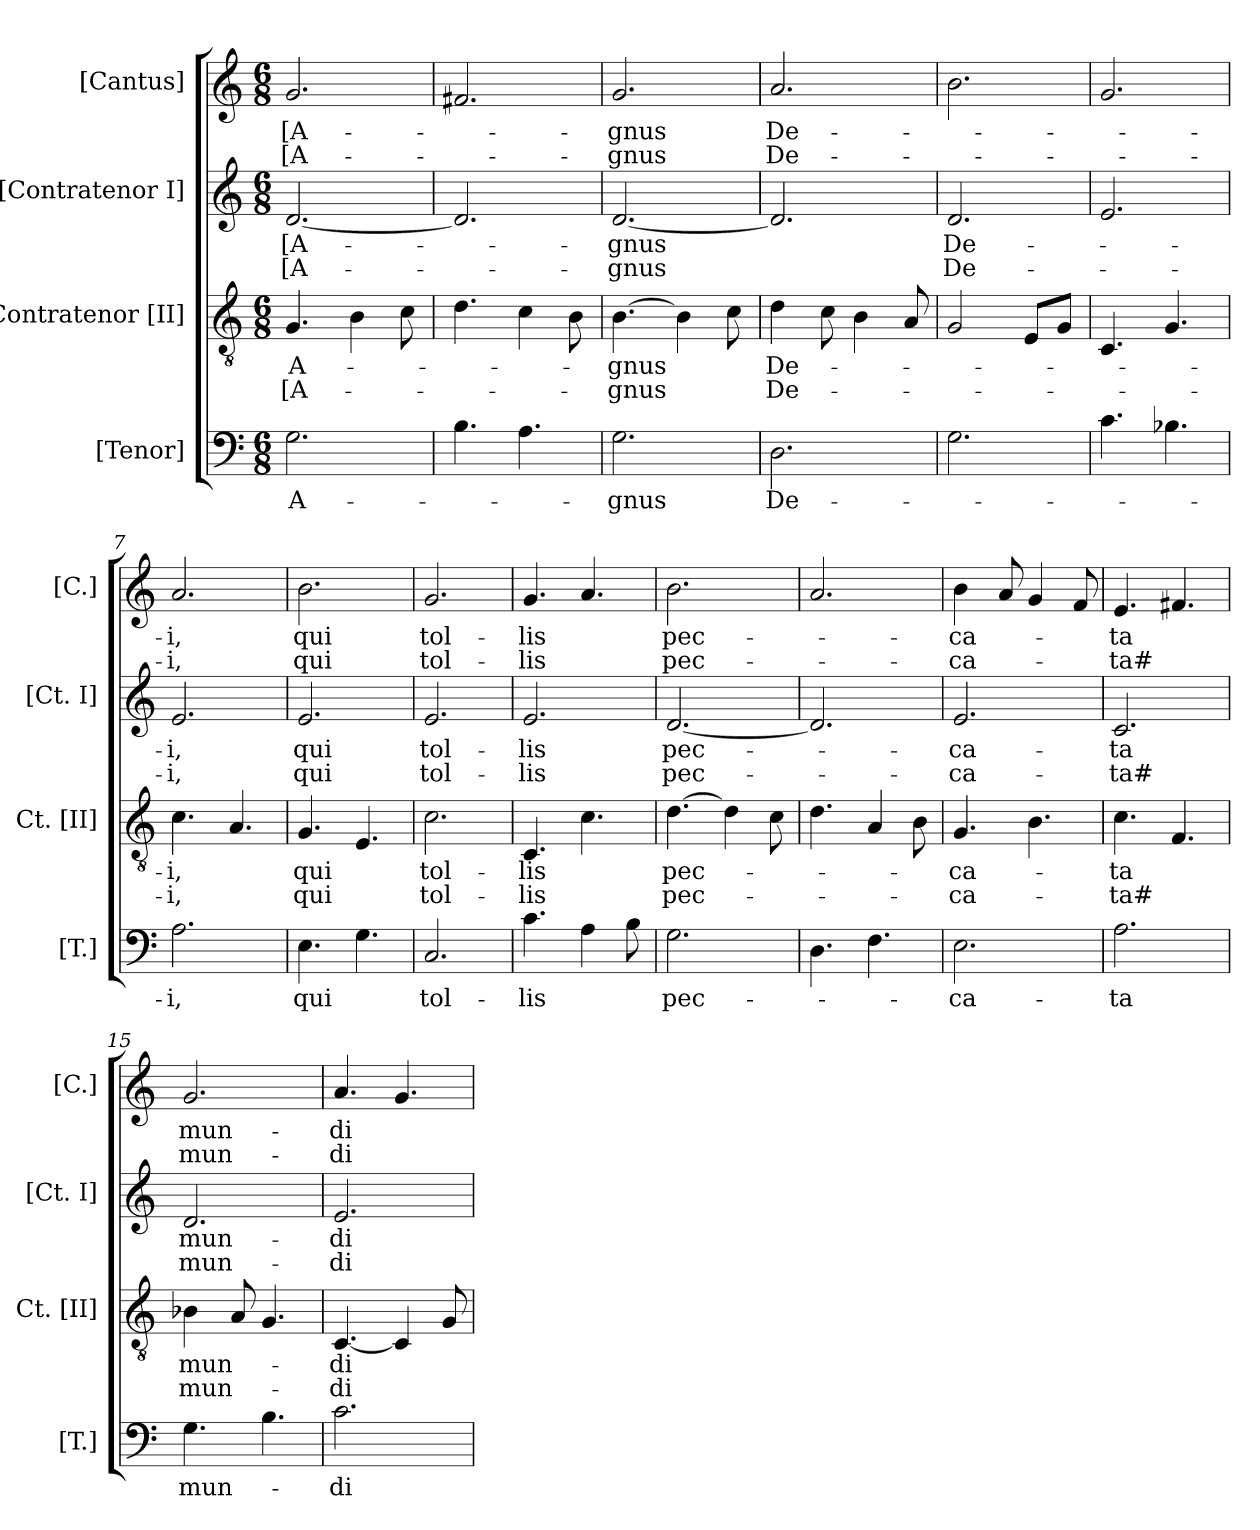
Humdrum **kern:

**kern	**text	**kern	**text	**text	**kern	**text	**text	**kern	**text	**text
*part4	*part4	*part3	*part3	*part3	*part2	*part2	*part2	*part1	*part1	*part1
*staff4	*staff4	*staff3	*staff3	*staff3	*staff2	*staff2	*staff2	*staff1	*staff1	*staff1
*I"[Tenor]	*	*I"Contratenor [II]	*	*	*I"[Contratenor I]	*	*	*I"[Cantus]	*	*
*I'[T.]	*	*I'Ct. [II]	*	*	*I'[Ct. I]	*	*	*I'[C.]	*	*
*clefF4	*	*clefGv2	*	*	*clefG2	*	*	*clefG2	*	*
*k[]	*	*k[]	*	*	*k[]	*	*	*k[]	*	*
*C:	*	*C:	*	*	*C:	*	*	*C:	*	*
*M6/8	*	*M6/8	*	*	*M6/8	*	*	*M6/8	*	*
=1	=1	=1	=1	=1	=1	=1	=1	=1	=1	=1
!	!LO:LY:b	!	!LO:LY:b	!LO:LY:b	!	!LO:LY:b	!LO:LY:b	!	!LO:LY:b	!LO:LY:b
2.G\	A-	4.G/	A-	[A-	[<2.d/	[A-	[A-	2.g/	[A-	[A-
.	.	4B\	.	.	.	.	.	.	.	.
.	.	8c\	.	.	.	.	.	.	.	.
=2	=2	=2	=2	=2	=2	=2	=2	=2	=2	=2
4.B\	.	4.d\	.	.	2.d/]	.	.	2.f#X/	.	.
4.A\	.	4c\	.	.	.	.	.	.	.	.
.	.	8B\	.	.	.	.	.	.	.	.
=3	=3	=3	=3	=3	=3	=3	=3	=3	=3	=3
!	!LO:LY:b	!	!LO:LY:b	!LO:LY:b	!	!LO:LY:b	!LO:LY:b	!	!LO:LY:b	!LO:LY:b
2.G\	-gnus	[>4.B\	-gnus	-gnus	[<2.d/	-gnus	-gnus	2.g/	-gnus	-gnus
.	.	4B\]	.	.	.	.	.	.	.	.
.	.	8c\	.	.	.	.	.	.	.	.
=4	=4	=4	=4	=4	=4	=4	=4	=4	=4	=4
!	!LO:LY:b	!	!LO:LY:b	!LO:LY:b	!	!	!	!	!LO:LY:b	!LO:LY:b
2.D\	De-	4d\	De-	De-	2.d/]	.	.	2.a/	De-	De-
.	.	8c\	.	.	.	.	.	.	.	.
.	.	4B\	.	.	.	.	.	.	.	.
.	.	8A/	.	.	.	.	.	.	.	.
=5	=5	=5	=5	=5	=5	=5	=5	=5	=5	=5
!	!	!	!	!	!	!LO:LY:b	!LO:LY:b	!	!	!
2.G\	.	2G/	.	.	2.d/	De-	De-	2.b\	.	.
.	.	8E/L	.	.	.	.	.	.	.	.
.	.	8G/J	.	.	.	.	.	.	.	.
=6	=6	=6	=6	=6	=6	=6	=6	=6	=6	=6
4.c\	.	4.C/	.	.	2.e/	.	.	2.g/	.	.
4.B-\	.	4.G/	.	.	.	.	.	.	.	.
=7	=7	=7	=7	=7	=7	=7	=7	=7	=7	=7
!	!LO:LY:b	!	!LO:LY:b	!LO:LY:b	!	!LO:LY:b	!LO:LY:b	!	!LO:LY:b	!LO:LY:b
2.A\	-i,	4.c\	-i,	-i,	2.e/	-i,	-i,	2.a/	-i,	-i,
.	.	4.A/	.	.	.	.	.	.	.	.
=8	=8	=8	=8	=8	=8	=8	=8	=8	=8	=8
!	!LO:LY:b	!	!LO:LY:b	!LO:LY:b	!	!LO:LY:b	!LO:LY:b	!	!LO:LY:b	!LO:LY:b
4.E\	qui	4.G/	qui	qui	2.e/	qui	qui	2.b\	qui	qui
4.G\	.	4.E/	.	.	.	.	.	.	.	.
=9	=9	=9	=9	=9	=9	=9	=9	=9	=9	=9
!	!LO:LY:b	!	!LO:LY:b	!LO:LY:b	!	!LO:LY:b	!LO:LY:b	!	!LO:LY:b	!LO:LY:b
2.C/	tol-	2.c\	tol-	tol-	2.e/	tol-	tol-	2.g/	tol-	tol-
=10	=10	=10	=10	=10	=10	=10	=10	=10	=10	=10
!	!LO:LY:b	!	!LO:LY:b	!LO:LY:b	!	!LO:LY:b	!LO:LY:b	!	!LO:LY:b	!LO:LY:b
4.c\	-lis	4.C/	-lis	-lis	2.e/	-lis	-lis	4.g/	-lis	-lis
4A\	.	4.c\	.	.	.	.	.	4.a/	.	.
8B\	.	.	.	.	.	.	.	.	.	.
!!LO:LB:g=z
=11	=11	=11	=11	=11	=11	=11	=11	=11	=11	=11
!	!LO:LY:b	!	!LO:LY:b	!LO:LY:b	!	!LO:LY:b	!LO:LY:b	!	!LO:LY:b	!LO:LY:b
2.G\	pec-	[>4.d\	pec-	pec-	[<2.d/	pec-	pec-	2.b\	pec-	pec-
.	.	4d\]	.	.	.	.	.	.	.	.
.	.	8c\	.	.	.	.	.	.	.	.
=12	=12	=12	=12	=12	=12	=12	=12	=12	=12	=12
4.D\	.	4.d\	.	.	2.d/]	.	.	2.a/	.	.
4.F\	.	4A/	.	.	.	.	.	.	.	.
.	.	8B\	.	.	.	.	.	.	.	.
=13	=13	=13	=13	=13	=13	=13	=13	=13	=13	=13
!	!LO:LY:b	!	!LO:LY:b	!LO:LY:b	!	!LO:LY:b	!LO:LY:b	!	!LO:LY:b	!LO:LY:b
2.E\	-ca-	4.G/	-ca-	-ca-	2.e/	-ca-	-ca-	4b\	-ca-	-ca-
.	.	.	.	.	.	.	.	8a/	.	.
.	.	4.B\	.	.	.	.	.	4g/	.	.
.	.	.	.	.	.	.	.	8f/	.	.
=14	=14	=14	=14	=14	=14	=14	=14	=14	=14	=14
!	!LO:LY:b	!	!LO:LY:b	!LO:LY:b	!	!LO:LY:b	!LO:LY:b	!	!LO:LY:b	!LO:LY:b
2.A\	-ta	4.c\	-ta	-ta#	2.c/	-ta	-ta#	4.e/	-ta	-ta#
.	.	4.F/	.	.	.	.	.	4.f#/	.	.
=15	=15	=15	=15	=15	=15	=15	=15	=15	=15	=15
!	!LO:LY:b	!	!LO:LY:b	!LO:LY:b	!	!LO:LY:b	!LO:LY:b	!	!LO:LY:b	!LO:LY:b
4.G\	mun-	4B-X\	mun-	mun-	2.d/	mun-	mun-	2.g/	mun-	mun-
.	.	8A/	.	.	.	.	.	.	.	.
4.B\	.	4.G/	.	.	.	.	.	.	.	.
=16	=16	=16	=16	=16	=16	=16	=16	=16	=16	=16
!	!LO:LY:b	!	!LO:LY:b	!LO:LY:b	!	!LO:LY:b	!LO:LY:b	!	!LO:LY:b	!LO:LY:b
2.c\	-di	[<4.C/	-di	-di	2.e/	-di	-di	4.a/	-di	-di
.	.	4C/]	.	.	.	.	.	4.g/	.	.
.	.	8G/	.	.	.	.	.	.	.	.
=	=	=	=	=	=	=	=	=	=	=
*-	*-	*-	*-	*-	*-	*-	*-	*-	*-	*-
